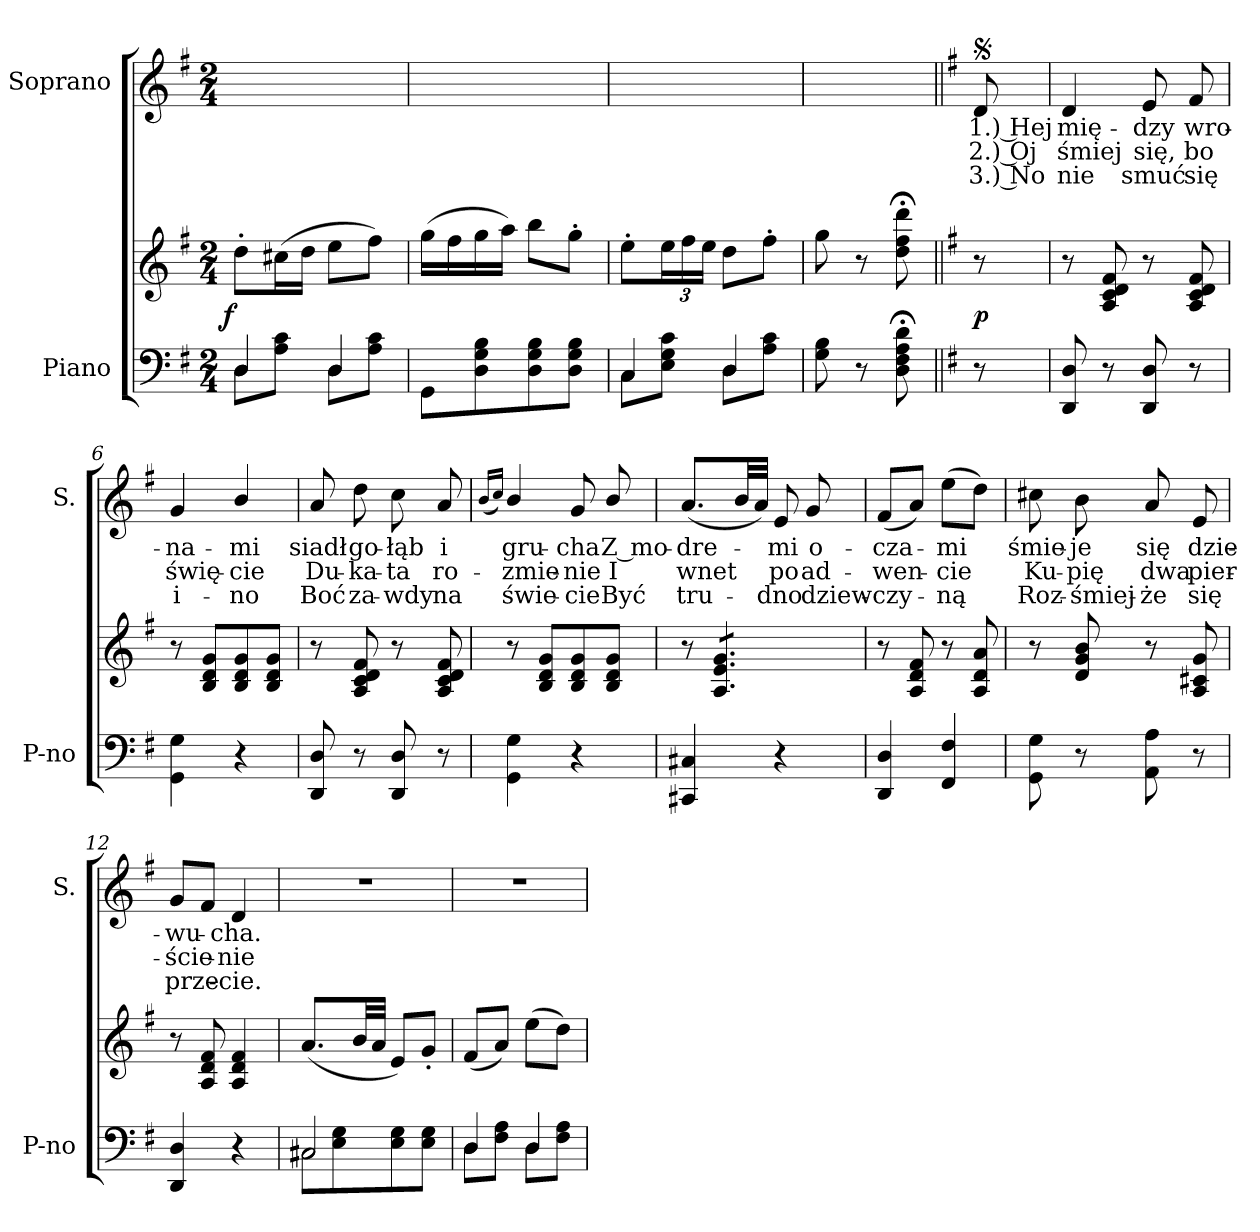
**kern	**kern	**dynam	**kern	**text	**text	**text
*part2	*part2	*part2	*part1	*part1	*part1	*part1
*staff3	*staff2	*staff2/3	*staff1	*staff1	*staff1	*staff1
*I"Piano	*	*	*I"Soprano	*	*	*
*I'P-no	*	*	*I'S.	*	*	*
*clefF4	*clefG2	*	*clefG2	*	*	*
*k[f#]	*k[f#]	*	*k[f#]	*	*	*
*M2/4	*M2/4	*	*M2/4	*	*	*
=1	=1	=1	=1	=1	=1	=1
*^	*	*	*	*	*	*
!	!	!	!LO:DY:rj	!	!	!	!
4D/	8D\L	8dd'\L	f	2ryy	.	.	.
.	8A\ 8c\J	(16cc#X\L	.	.	.	.	.
.	.	16dd\JJ	.	.	.	.	.
4D/	8D\L	8ee\L	.	.	.	.	.
.	8A\ 8c\J	8ff#\J)	.	.	.	.	.
=2	=2	=2	=2	=2	=2	=2	=2
!LO:TX:a:color=crimson:t=⚠	!	!	!	!	!	!	!
*v	*v	*	*	*	*	*	*
8GG/L	(16gg\LL	.	2ryy	.	.	.
.	16ff#\	.	.	.	.	.
8D\ 8G\ 8B\	16gg\	.	.	.	.	.
.	16aa\JJ)	.	.	.	.	.
8D\ 8G\ 8B\	8bb\L	.	.	.	.	.
8D\ 8G\ 8B\J	8gg'\J	.	.	.	.	.
=3	=3	=3	=3	=3	=3	=3
*^	*	*	*	*	*	*
4C/	8C\L	8ee'\L	.	2ryy	.	.	.
.	8E\ 8G\ 8c\J	24ee\L	.	.	.	.	.
.	.	24ff#\	.	.	.	.	.
.	.	24ee\JJ	.	.	.	.	.
4D/	8D\L	8dd\L	.	.	.	.	.
.	8A\ 8c\J	8ff#'\J	.	.	.	.	.
*v	*v	*	*	*	*	*	*
=	=	=	=	=	=	=
8G\ 8B\	8gg\	.	4ryy	.	.	.
8r	8r	.	.	.	.	.
8D;<\ 8F#;<\ 8A;<\ 8d;<\	8dd;<\ 8ff#;<\ 8ddd;<\	.	8ryy	.	.	.
=4||	=4||	=4||	=4||	=4||	=4||	=4||
*k[f#]	*k[f#]	*	*k[f#]	*	*	*
!	!	!	!LO:TX:a:t=[segno]	!	!	!
8r	8r	p	8d/	1.) Hej	2.) Oj	3.) No
=5	=5	=5	=5	=5	=5	=5
8DD/ 8D/	8r	.	4d/	mię-	śmiej	nie
8r	8A/ 8c/ 8d/ 8f#/	.	.	.	.	.
8DD/ 8D/	8r	.	8e/	-dzy	się,	smuć
8r	8A/ 8c/ 8d/ 8f#/	.	8f#/	wro-	bo	się
=6	=6	=6	=6	=6	=6	=6
4GG\ 4G\	8r	.	4g/	-na-	świę-	i-
.	8B/ 8d/ 8g/L	.	.	.	.	.
4r	8B/ 8d/ 8g/	.	4b/	-mi	-cie	-no
.	8B/ 8d/ 8g/J	.	.	.	.	.
=7	=7	=7	=7	=7	=7	=7
8DD/ 8D/	8r	.	8a/	siadł	Du-	Boć
8r	8A/ 8c/ 8d/ 8f#/	.	8dd\	go-	-ka-	za-
8DD/ 8D/	8r	.	8cc\	-łąb	-ta	-wdy
8r	8A/ 8c/ 8d/ 8f#/	.	8a/	i	ro-	na
=8	=8	=8	=8	=8	=8	=8
.	.	.	(16qqb/LL	.	.	.
.	.	.	16qqcc/JJ)	.	.	.
4GG\ 4G\	8r	.	4b/	gru-	-zmie-	świe-
.	8B/ 8d/ 8g/L	.	.	.	.	.
4r	8B/ 8d/ 8g/	.	8g/	-cha	-nie	-cie
.	8B/ 8d/ 8g/J	.	8b/	Z mo-	I	Być
=9	=9	=9	=9	=9	=9	=9
4CC#X/ 4C#X/	8r	.	(8.a/L	-dre-	wnet	tru-
*	*tremolo	*	*	*	*	*
.	8A/ 8e/ 8g/L	.	.	.	.	.
.	.	.	32b/LL	.	.	.
.	.	.	32a/JJJ)	.	.	.
4r	8A/ 8e/ 8g/	.	8e/	-mi	po	-dno
.	8A/ 8e/ 8g/J	.	8g/	o-	ad-	dziew-
*	*Xtremolo	*	*	*	*	*
=10	=10	=10	=10	=10	=10	=10
4DD/ 4D/	8r	.	(8f#/L	-cza-	-wen-	-czy-
.	8A/ 8d/ 8f#/	.	8a/J)	.	.	.
4FF#/ 4F#/	8r	.	(8ee\L	-mi	-cie	-ną
.	8A/ 8d/ 8a/	.	8dd\J)	.	.	.
=11	=11	=11	=11	=11	=11	=11
8GG\ 8G\	8r	.	8cc#X\	śmie-	Ku-	Roz-
8r	8d/ 8g/ 8b/	.	8b\	-je	-pię	-śmiej-
8AA\ 8A\	8r	.	8a/	się	dwa	-że
8r	8A/ 8c#X/ 8g/	.	8e/	dzie-	pier-	się
=12	=12	=12	=12	=12	=12	=12
4DD/ 4D/	8r	.	8g/L	-wu-	-ście-	prze-
.	8A/ 8d/ 8f#/	.	8f#/J	.	.	.
4r	4A/ 4d/ 4f#/	.	4d/	-cha.	-nie	-cie.
=13	=13	=13	=13	=13	=13	=13
*^	*	*	*	*	*	*
!	!LO:N:vis=2	!	!	!	!	!	!
2C#X/	8C#X\	(8.a/L	.	2r	.	.	.
.	8E\ 8G\	.	.	.	.	.	.
.	.	32b/LL	.	.	.	.	.
.	.	32a/JJJ	.	.	.	.	.
.	8E\ 8G\	8e/L)	.	.	.	.	.
.	8E\ 8G\J	8g'/J	.	.	.	.	.
=14	=14	=14	=14	=14	=14	=14	=14
4D/	8D\L	(8f#/L	.	2r	.	.	.
.	8F#\ 8A\J	8a/J)	.	.	.	.	.
4D/	8D\L	(8ee\L	.	.	.	.	.
.	8F#\ 8A\J	8dd\J)	.	.	.	.	.
*v	*v	*	*	*	*	*	*
=	=	=	=	=	=	=
*-	*-	*-	*-	*-	*-	*-
